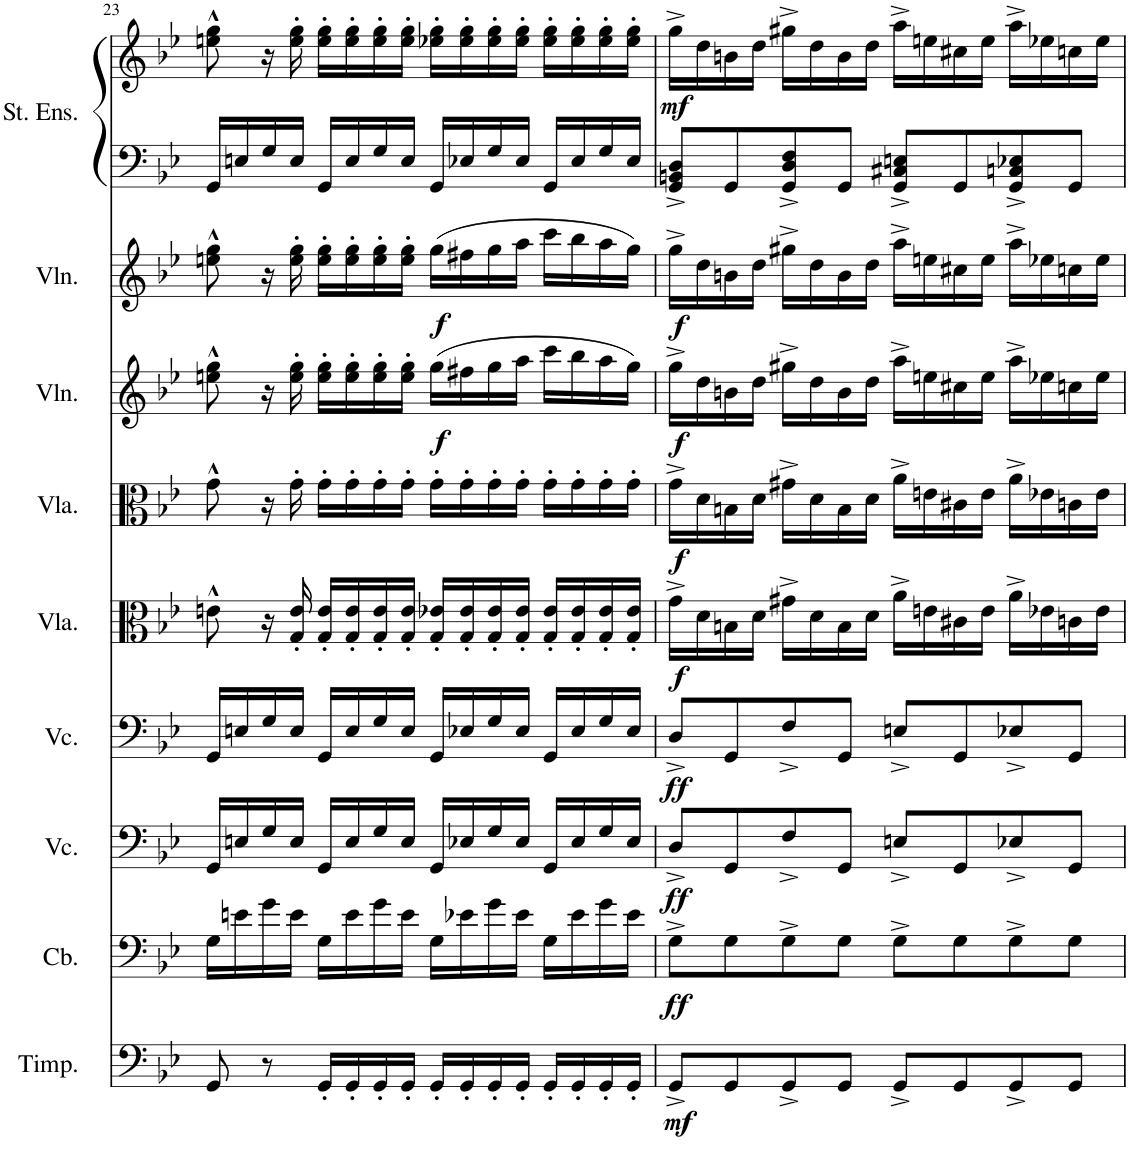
**kern	**dynam	**kern	**dynam	**kern	**dynam	**kern	**dynam	**kern	**dynam	**kern	**dynam	**kern	**dynam	**kern	**dynam	**kern	**kern	**dynam
*part9	*part9	*part8	*part8	*part7	*part7	*part6	*part6	*part5	*part5	*part4	*part4	*part3	*part3	*part2	*part2	*part1	*part1	*part1
*staff10	*staff10	*staff9	*staff9	*staff8	*staff8	*staff7	*staff7	*staff6	*staff6	*staff5	*staff5	*staff4	*staff4	*staff3	*staff3	*staff2	*staff1	*staff1/2
*I"Timpani	*	*I"Contrabass	*	*I"Cello 2	*	*I"Cello 1	*	*I"Viola 2	*	*I"Viola	*	*I"Violin 2	*	*I"Violin	*	*I"Strings	*	*
*I'Timp.	*	*I'Cb.	*	*	*	*	*	*I'Vla.	*	*I'Vla.	*	*I'Vln.	*	*I'Vln.	*	*	*	*
!!LO:PB:g=z
*clefF4	*	*clefF4	*	*clefF4	*	*clefF4	*	*clefC3	*	*clefC3	*	*clefG2	*	*clefG2	*	*clefF4	*clefG2	*
*	*	*Trd7c12	*	*	*	*	*	*	*	*	*	*	*	*	*	*	*	*
*k[b-e-]	*	*k[b-e-]	*	*k[b-e-]	*	*k[b-e-]	*	*k[b-e-]	*	*k[b-e-]	*	*k[b-e-]	*	*k[b-e-]	*	*k[b-e-]	*k[b-e-]	*
*M4/4	*	*M4/4	*	*M4/4	*	*M4/4	*	*M4/4	*	*M4/4	*	*M4/4	*	*M4/4	*	*M4/4	*M4/4	*
=23	=23	=23	=23	=23	=23	=23	=23	=23	=23	=23	=23	=23	=23	=23	=23	=23	=23	=23
8GG/	.	16G\LL	.	16GG/LL	.	16GG/LL	.	8en^^\	.	8g^^\	.	8een\^^ 8gg\^^	.	8een\^^ 8gg\^^	.	16GG/LL	8een\^^ 8gg\^^	.
.	.	16en\	.	16En/	.	16En/	.	.	.	.	.	.	.	.	.	16En/	.	.
8r	.	16g\	.	16G/	.	16G/	.	16r	.	16r	.	16r	.	16r	.	16G/	16r	.
.	.	16e\JJ	.	16E/JJ	.	16E/JJ	.	16G/' 16e/'	.	16g'\	.	16ee\' 16gg\'	.	16ee\' 16gg\'	.	16E/JJ	16ee\' 16gg\'	.
16GG'/LL	.	16G\LL	.	16GG/LL	.	16GG/LL	.	16G/' 16e/'LL	.	16g'\LL	.	16ee\' 16gg\'LL	.	16ee\' 16gg\'LL	.	16GG/LL	16ee\' 16gg\'LL	.
16GG'/	.	16e\	.	16E/	.	16E/	.	16G/' 16e/'	.	16g'\	.	16ee\' 16gg\'	.	16ee\' 16gg\'	.	16E/	16ee\' 16gg\'	.
16GG'/	.	16g\	.	16G/	.	16G/	.	16G/' 16e/'	.	16g'\	.	16ee\' 16gg\'	.	16ee\' 16gg\'	.	16G/	16ee\' 16gg\'	.
16GG'/JJ	.	16e\JJ	.	16E/JJ	.	16E/JJ	.	16G/' 16e/'JJ	.	16g'\JJ	.	16ee\' 16gg\'JJ	.	16ee\' 16gg\'JJ	.	16E/JJ	16ee\' 16gg\'JJ	.
!	!	!	!	!	!	!	!	!	!	!	!	!	!LO:DY:b	!	!LO:DY:b	!	!	!
16GG'/LL	.	16G\LL	.	16GG/LL	.	16GG/LL	.	16G/' 16e-X/'LL	.	16g'\LL	.	(16gg\LL	f	(16gg\LL	f	16GG/LL	16ee-X\' 16gg\'LL	.
16GG'/	.	16e-X\	.	16E-X/	.	16E-X/	.	16G/' 16e-/'	.	16g'\	.	16ff#X\	.	16ff#X\	.	16E-X/	16ee-\' 16gg\'	.
16GG'/	.	16g\	.	16G/	.	16G/	.	16G/' 16e-/'	.	16g'\	.	16gg\	.	16gg\	.	16G/	16ee-\' 16gg\'	.
16GG'/JJ	.	16e-\JJ	.	16E-/JJ	.	16E-/JJ	.	16G/' 16e-/'JJ	.	16g'\JJ	.	16aa\JJ	.	16aa\JJ	.	16E-/JJ	16ee-\' 16gg\'JJ	.
16GG'/LL	.	16G\LL	.	16GG/LL	.	16GG/LL	.	16G/' 16e-/'LL	.	16g'\LL	.	16ccc\LL	.	16ccc\LL	.	16GG/LL	16ee-\' 16gg\'LL	.
16GG'/	.	16e-\	.	16E-/	.	16E-/	.	16G/' 16e-/'	.	16g'\	.	16bb-\	.	16bb-\	.	16E-/	16ee-\' 16gg\'	.
16GG'/	.	16g\	.	16G/	.	16G/	.	16G/' 16e-/'	.	16g'\	.	16aa\	.	16aa\	.	16G/	16ee-\' 16gg\'	.
16GG'/JJ	.	16e-\JJ	.	16E-/JJ	.	16E-/JJ	.	16G/' 16e-/'JJ	.	16g'\JJ	.	16gg\JJ)	.	16gg\JJ)	.	16E-/JJ	16ee-\' 16gg\'JJ	.
=24	=24	=24	=24	=24	=24	=24	=24	=24	=24	=24	=24	=24	=24	=24	=24	=24	=24	=24
!	!LO:DY:b	!	!LO:DY:b	!	!LO:DY:b	!	!LO:DY:b	!	!LO:DY:b	!	!LO:DY:b	!	!LO:DY:b	!	!LO:DY:b	!	!	!LO:DY:b
8GG^/L	mf	8G^\L	ff	8D^/L	ff	8D^/L	ff	16g^\LL	f	16g^\LL	f	16gg^\LL	f	16gg^\LL	f	8GG/^ 8BBn/^ 8D/^L	16gg^\LL	mf
.	.	.	.	.	.	.	.	16d\	.	16d\	.	16dd\	.	16dd\	.	.	16dd\	.
8GG/	.	8G\	.	8GG/	.	8GG/	.	16Bn\	.	16Bn\	.	16bn\	.	16bn\	.	8GG/	16bn\	.
.	.	.	.	.	.	.	.	16d\JJ	.	16d\JJ	.	16dd\JJ	.	16dd\JJ	.	.	16dd\JJ	.
8GG^/	.	8G^\	.	8F^/	.	8F^/	.	16g#X^\LL	.	16g#X^\LL	.	16gg#X^\LL	.	16gg#X^\LL	.	8GG/^ 8D/^ 8F/^	16gg#X^\LL	.
.	.	.	.	.	.	.	.	16d\	.	16d\	.	16dd\	.	16dd\	.	.	16dd\	.
8GG/J	.	8G\J	.	8GG/J	.	8GG/J	.	16B\	.	16B\	.	16b\	.	16b\	.	8GG/J	16b\	.
.	.	.	.	.	.	.	.	16d\JJ	.	16d\JJ	.	16dd\JJ	.	16dd\JJ	.	.	16dd\JJ	.
8GG^/L	.	8G^\L	.	8En^/L	.	8En^/L	.	16a^\LL	.	16a^\LL	.	16aa^\LL	.	16aa^\LL	.	8GG/^ 8C#X/^ 8En/^L	16aa^\LL	.
.	.	.	.	.	.	.	.	16en\	.	16en\	.	16een\	.	16een\	.	.	16een\	.
8GG/	.	8G\	.	8GG/	.	8GG/	.	16c#X\	.	16c#X\	.	16cc#X\	.	16cc#X\	.	8GG/	16cc#X\	.
.	.	.	.	.	.	.	.	16e\JJ	.	16e\JJ	.	16ee\JJ	.	16ee\JJ	.	.	16ee\JJ	.
8GG^/	.	8G^\	.	8E-X^/	.	8E-X^/	.	16a^\LL	.	16a^\LL	.	16aa^\LL	.	16aa^\LL	.	8GG/^ 8Cn/^ 8E-X/^	16aa^\LL	.
.	.	.	.	.	.	.	.	16e-X\	.	16e-X\	.	16ee-X\	.	16ee-X\	.	.	16ee-X\	.
8GG/J	.	8G\J	.	8GG/J	.	8GG/J	.	16cn\	.	16cn\	.	16ccn\	.	16ccn\	.	8GG/J	16ccn\	.
.	.	.	.	.	.	.	.	16e-\JJ	.	16e-\JJ	.	16ee-\JJ	.	16ee-\JJ	.	.	16ee-\JJ	.
=	=	=	=	=	=	=	=	=	=	=	=	=	=	=	=	=	=	=
*-	*-	*-	*-	*-	*-	*-	*-	*-	*-	*-	*-	*-	*-	*-	*-	*-	*-	*-
